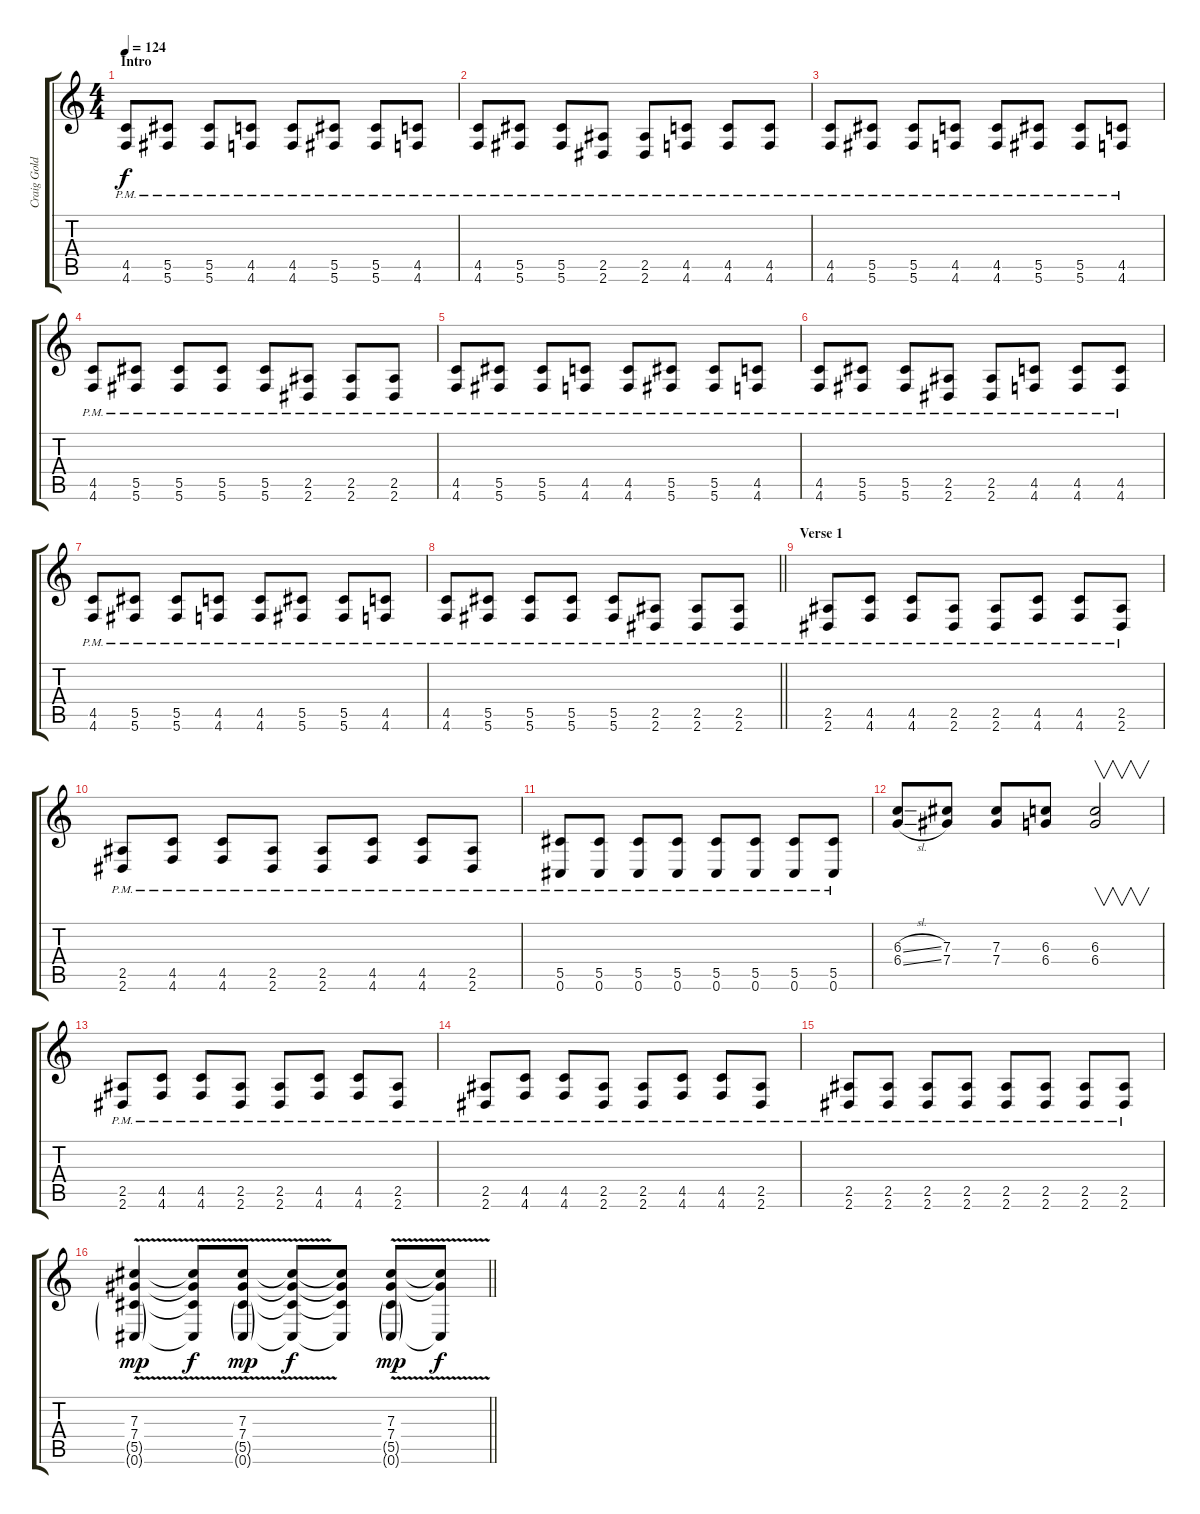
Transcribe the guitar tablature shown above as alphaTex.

\track ("Craig Goldy - Rhytm" "Craig Gold") {instrument distortionguitar}
\staff {score tabs}
\tuning (Eb4 Bb3 Gb3 Db3 Ab2 Db2) {hide}
\ts (4 4)
\section ("" "Intro")
\tempo 124
\clef g2
\ks c
(4.5{pm} 4.6{pm}).8{dy f instrument distortionguitar} (5.5{pm} 5.6{pm}).8 (5.5{pm} 5.6{pm}).8 (4.5{pm} 4.6{pm}).8 (4.5{pm} 4.6{pm}).8 (5.5{pm} 5.6{pm}).8 (5.5{pm} 5.6{pm}).8 (4.5{pm} 4.6{pm}).8 |
(4.5{pm} 4.6{pm}).8 (5.5{pm} 5.6{pm}).8 (5.5{pm} 5.6{pm}).8 (2.5{pm} 2.6{pm}).8 (2.5{pm} 2.6{pm}).8 (4.5{pm} 4.6{pm}).8 (4.5{pm} 4.6{pm}).8 (4.5{pm} 4.6{pm}).8 |
(4.5{pm} 4.6{pm}).8 (5.5{pm} 5.6{pm}).8 (5.5{pm} 5.6{pm}).8 (4.5{pm} 4.6{pm}).8 (4.5{pm} 4.6{pm}).8 (5.5{pm} 5.6{pm}).8 (5.5{pm} 5.6{pm}).8 (4.5{pm} 4.6{pm}).8 |
(4.5{pm} 4.6{pm}).8 (5.5{pm} 5.6{pm}).8 (5.5{pm} 5.6{pm}).8 (5.5{pm} 5.6{pm}).8 (5.5{pm} 5.6{pm}).8 (2.5{pm} 2.6{pm}).8 (2.5{pm} 2.6{pm}).8 (2.5{pm} 2.6{pm}).8 |
(4.5{pm} 4.6{pm}).8 (5.5{pm} 5.6{pm}).8 (5.5{pm} 5.6{pm}).8 (4.5{pm} 4.6{pm}).8 (4.5{pm} 4.6{pm}).8 (5.5{pm} 5.6{pm}).8 (5.5{pm} 5.6{pm}).8 (4.5{pm} 4.6{pm}).8 |
(4.5{pm} 4.6{pm}).8 (5.5{pm} 5.6{pm}).8 (5.5{pm} 5.6{pm}).8 (2.5{pm} 2.6{pm}).8 (2.5{pm} 2.6{pm}).8 (4.5{pm} 4.6{pm}).8 (4.5{pm} 4.6{pm}).8 (4.5{pm} 4.6{pm}).8 |
(4.5{pm} 4.6{pm}).8 (5.5{pm} 5.6{pm}).8 (5.5{pm} 5.6{pm}).8 (4.5{pm} 4.6{pm}).8 (4.5{pm} 4.6{pm}).8 (5.5{pm} 5.6{pm}).8 (5.5{pm} 5.6{pm}).8 (4.5{pm} 4.6{pm}).8 |
\barLineRight lightlight
(4.5{pm} 4.6{pm}).8 (5.5{pm} 5.6{pm}).8 (5.5{pm} 5.6{pm}).8 (5.5{pm} 5.6{pm}).8 (5.5{pm} 5.6{pm}).8 (2.5{pm} 2.6{pm}).8 (2.5{pm} 2.6{pm}).8 (2.5{pm} 2.6{pm}).8 |
\section ("" "Verse 1")
(2.5{pm} 2.6{pm}).8 (4.5{pm} 4.6{pm}).8 (4.5{pm} 4.6{pm}).8 (2.5{pm} 2.6{pm}).8 (2.5{pm} 2.6{pm}).8 (4.5{pm} 4.6{pm}).8 (4.5{pm} 4.6{pm}).8 (2.5{pm} 2.6{pm}).8 |
(2.5{pm} 2.6{pm}).8 (4.5{pm} 4.6{pm}).8 (4.5{pm} 4.6{pm}).8 (2.5{pm} 2.6{pm}).8 (2.5{pm} 2.6{pm}).8 (4.5{pm} 4.6{pm}).8 (4.5{pm} 4.6{pm}).8 (2.5{pm} 2.6{pm}).8 |
(5.5{pm} 0.6{pm}).8 (5.5{pm} 0.6{pm}).8 (5.5{pm} 0.6{pm}).8 (5.5{pm} 0.6{pm}).8 (5.5{pm} 0.6{pm}).8 (5.5{pm} 0.6{pm}).8 (5.5{pm} 0.6{pm}).8 (5.5{pm} 0.6{pm}).8 |
(6.3{sl} 6.4{sl}).8 (7.3 7.4).8 (7.3 7.4).8 (6.3 6.4).8 (6.3 6.4).2{v} |
(2.5{pm} 2.6{pm}).8 (4.5{pm} 4.6{pm}).8 (4.5{pm} 4.6{pm}).8 (2.5{pm} 2.6{pm}).8 (2.5{pm} 2.6{pm}).8 (4.5{pm} 4.6{pm}).8 (4.5{pm} 4.6{pm}).8 (2.5{pm} 2.6{pm}).8 |
(2.5{pm} 2.6{pm}).8 (4.5{pm} 4.6{pm}).8 (4.5{pm} 4.6{pm}).8 (2.5{pm} 2.6{pm}).8 (2.5{pm} 2.6{pm}).8 (4.5{pm} 4.6{pm}).8 (4.5{pm} 4.6{pm}).8 (2.5{pm} 2.6{pm}).8 |
(2.5{pm} 2.6{pm}).8 (2.5{pm} 2.6{pm}).8 (2.5{pm} 2.6{pm}).8 (2.5{pm} 2.6{pm}).8 (2.5{pm} 2.6{pm}).8 (2.5{pm} 2.6{pm}).8 (2.5{pm} 2.6{pm}).8 (2.5{pm} 2.6{pm}).8 |
\barLineRight lightlight
(7.3{v} 7.4{v} 5.5{g} 0.6{g}).4{dy mp} (7.3{t} 7.4{t} 5.5{t} 0.6{t}).8{dy f} (7.3{v} 7.4{v} 5.5{g} 0.6{g}).8{dy mp} (7.3{t} 7.4{t} 5.5{t} 0.6{t}).8{dy f} (7.3{t} 7.4{t} 5.5{t} 0.6{t}).8 (7.3{v} 7.4{v} 5.5{g} 0.6{g}).8{dy mp} (7.3{t} 7.4{t} 0.6{t}).8{dy f}
